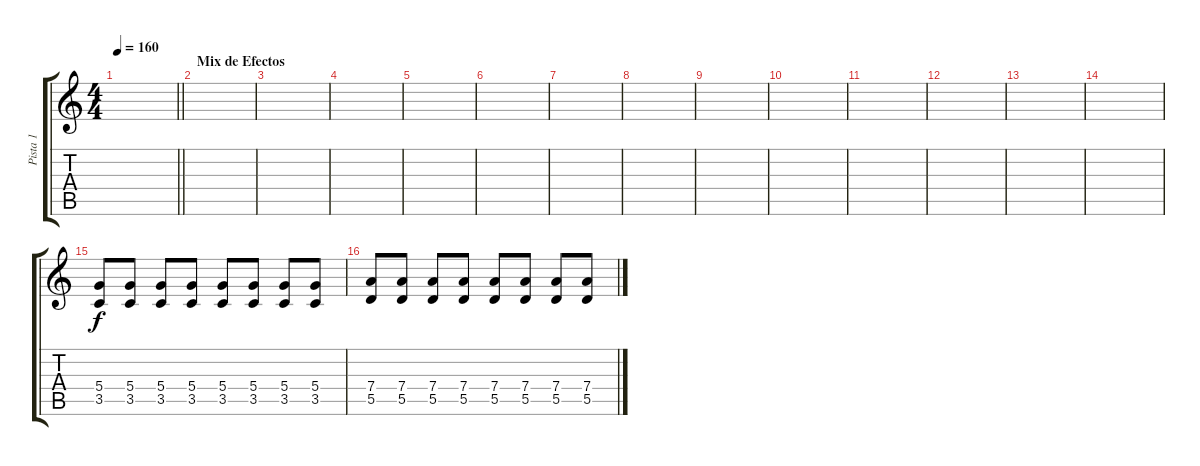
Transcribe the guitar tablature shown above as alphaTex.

\track ("Pista 1" "Pista 1") {instrument overdrivenguitar}
\staff {score tabs}
\tuning (E4 B3 G3 D3 A2 E2) {hide}
\ts (4 4)
\tempo 160
\clef g2
\barLineRight lightlight
\ks c
|
\section ("" "Mix de Efectos")
|
|
|
|
|
|
|
|
|
|
|
|
|
(5.4 3.5).8 (5.4 3.5).8 (5.4 3.5).8 (5.4 3.5).8 (5.4 3.5).8 (5.4 3.5).8 (5.4 3.5).8 (5.4 3.5).8 |
(7.4 5.5).8 (7.4 5.5).8 (7.4 5.5).8 (7.4 5.5).8 (7.4 5.5).8 (7.4 5.5).8 (7.4 5.5).8 (7.4 5.5).8
